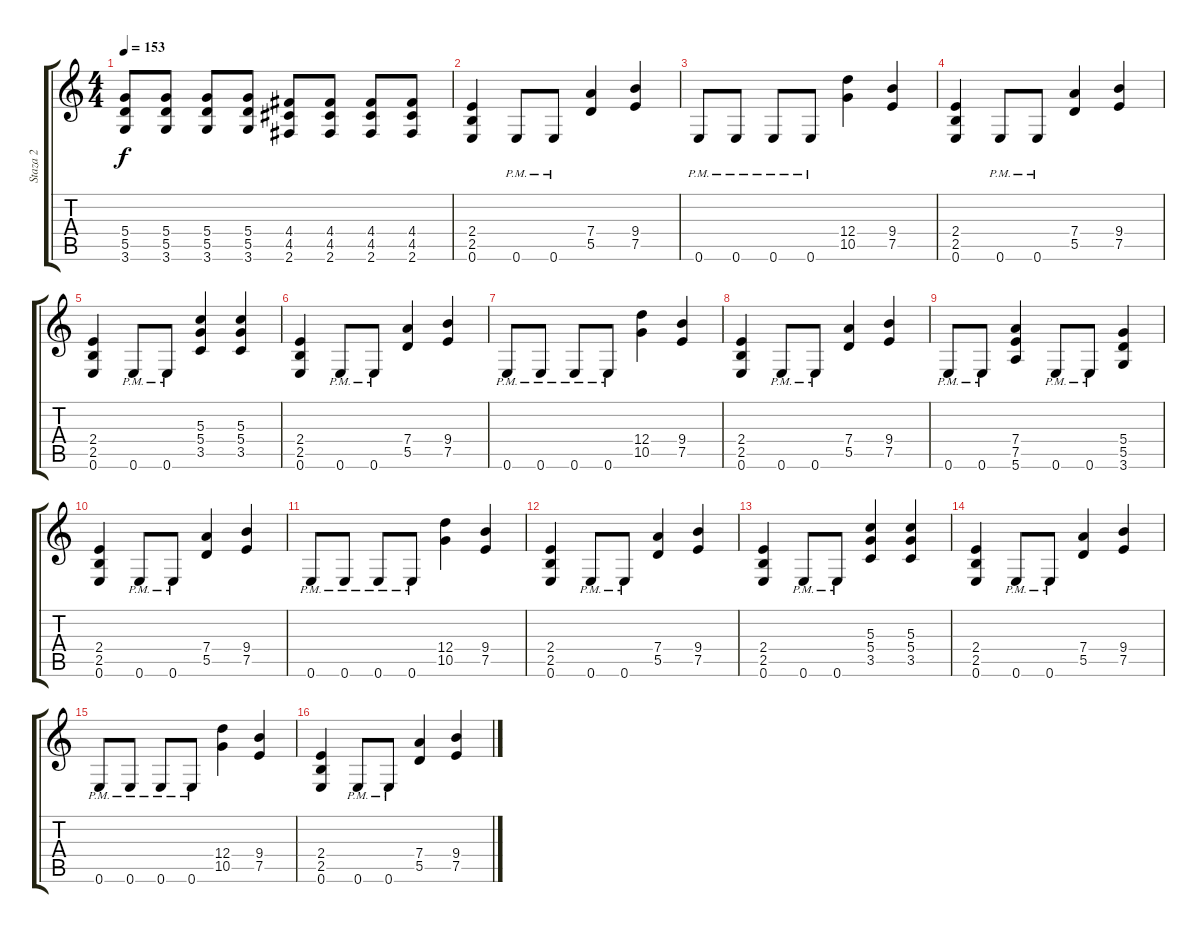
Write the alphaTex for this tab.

\track ("Staza 2" "Staza 2") {instrument distortionguitar}
\staff {score tabs}
\tuning (E4 B3 G3 D3 A2 E2) {hide}
\ts (4 4)
\tempo 153
\clef g2
\ks c
(5.4 5.5 3.6).8{dy f instrument distortionguitar} (5.4 5.5 3.6).8 (5.4 5.5 3.6).8 (5.4 5.5 3.6).8 (4.4 4.5 2.6).8 (4.4 4.5 2.6).8 (4.4 4.5 2.6).8 (4.4 4.5 2.6).8 |
(2.4 2.5 0.6).4 0.6{pm}.8 0.6{pm}.8 (7.4 5.5).4 (9.4 7.5).4 |
0.6{pm}.8 0.6{pm}.8 0.6{pm}.8 0.6{pm}.8 (12.4 10.5).4 (9.4 7.5).4 |
(2.4 2.5 0.6).4 0.6{pm}.8 0.6{pm}.8 (7.4 5.5).4 (9.4 7.5).4 |
(2.4 2.5 0.6).4 0.6{pm}.8 0.6{pm}.8 (5.3 5.4 3.5).4 (5.3 5.4 3.5).4 |
(2.4 2.5 0.6).4 0.6{pm}.8 0.6{pm}.8 (7.4 5.5).4 (9.4 7.5).4 |
0.6{pm}.8 0.6{pm}.8 0.6{pm}.8 0.6{pm}.8 (12.4 10.5).4 (9.4 7.5).4 |
(2.4 2.5 0.6).4 0.6{pm}.8 0.6{pm}.8 (7.4 5.5).4 (9.4 7.5).4 |
0.6{pm}.8 0.6{pm}.8 (7.4 7.5 5.6).4 0.6{pm}.8 0.6{pm}.8 (5.4 5.5 3.6).4 |
(2.4 2.5 0.6).4 0.6{pm}.8 0.6{pm}.8 (7.4 5.5).4 (9.4 7.5).4 |
0.6{pm}.8 0.6{pm}.8 0.6{pm}.8 0.6{pm}.8 (12.4 10.5).4 (9.4 7.5).4 |
(2.4 2.5 0.6).4 0.6{pm}.8 0.6{pm}.8 (7.4 5.5).4 (9.4 7.5).4 |
(2.4 2.5 0.6).4 0.6{pm}.8 0.6{pm}.8 (5.3 5.4 3.5).4 (5.3 5.4 3.5).4 |
(2.4 2.5 0.6).4 0.6{pm}.8 0.6{pm}.8 (7.4 5.5).4 (9.4 7.5).4 |
0.6{pm}.8 0.6{pm}.8 0.6{pm}.8 0.6{pm}.8 (12.4 10.5).4 (9.4 7.5).4 |
(2.4 2.5 0.6).4 0.6{pm}.8 0.6{pm}.8 (7.4 5.5).4 (9.4 7.5).4
